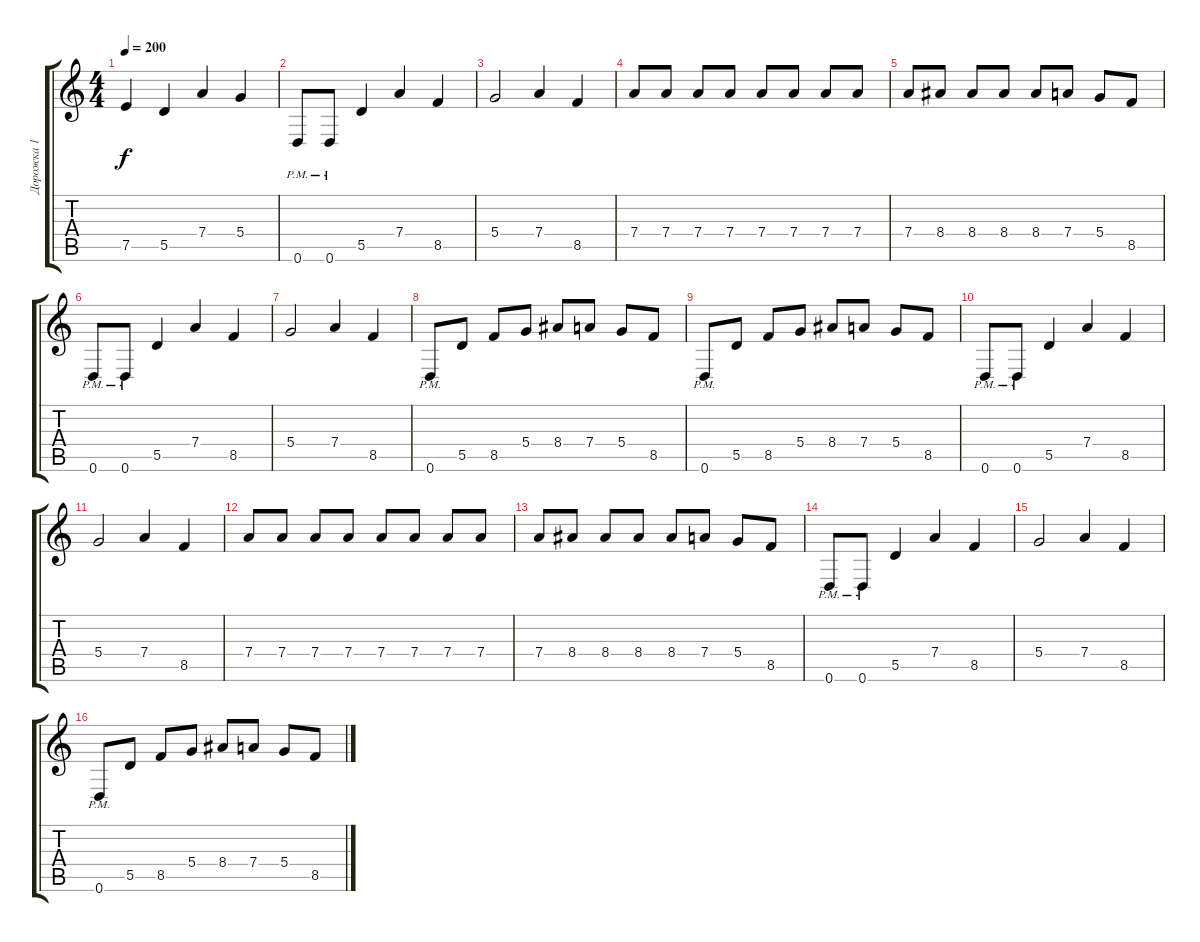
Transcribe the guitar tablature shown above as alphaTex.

\track ("Дорожка 1" "Дорожка 1") {instrument overdrivenguitar}
\staff {score tabs}
\tuning (E4 B3 G3 D3 A2 D2) {hide}
\ts (4 4)
\tempo 200
\clef g2
\ks c
7.5.4{dy f} 5.5.4 7.4.4 5.4.4 |
0.6{pm}.8 0.6{pm}.8 5.5.4 7.4.4 8.5.4 |
5.4.2 7.4.4 8.5.4 |
7.4.8 7.4.8 7.4.8 7.4.8 7.4.8 7.4.8 7.4.8 7.4.8 |
7.4.8 8.4.8 8.4.8 8.4.8 8.4.8 7.4.8 5.4.8 8.5.8 |
0.6{pm}.8 0.6{pm}.8 5.5.4 7.4.4 8.5.4 |
5.4.2 7.4.4 8.5.4 |
0.6{pm}.8 5.5.8 8.5.8 5.4.8 8.4.8 7.4.8 5.4.8 8.5.8 |
0.6{pm}.8 5.5.8 8.5.8 5.4.8 8.4.8 7.4.8 5.4.8 8.5.8 |
0.6{pm}.8 0.6{pm}.8 5.5.4 7.4.4 8.5.4 |
5.4.2 7.4.4 8.5.4 |
7.4.8 7.4.8 7.4.8 7.4.8 7.4.8 7.4.8 7.4.8 7.4.8 |
7.4.8 8.4.8 8.4.8 8.4.8 8.4.8 7.4.8 5.4.8 8.5.8 |
0.6{pm}.8 0.6{pm}.8 5.5.4 7.4.4 8.5.4 |
5.4.2 7.4.4 8.5.4 |
0.6{pm}.8 5.5.8 8.5.8 5.4.8 8.4.8 7.4.8 5.4.8 8.5.8
